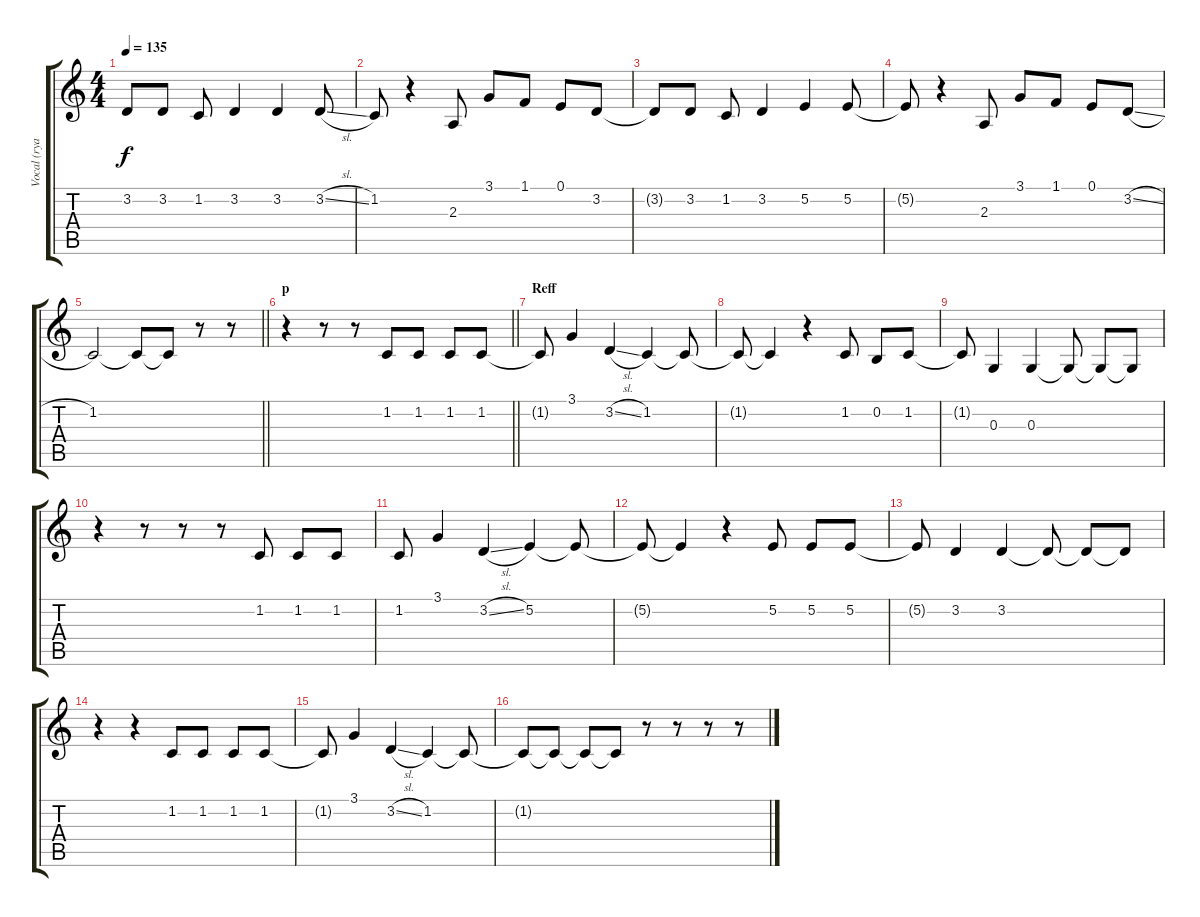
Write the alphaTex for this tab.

\track ("Vocal (ryan key)" "Vocal (rya") {instrument lead6voice}
\staff {score tabs}
\tuning (E4 B3 G3 D3 A2 E2) {hide}
\ts (4 4)
\tempo 135
\clef g2
\ks c
3.2{t}.8{dy f} 3.2.8 1.2.8 3.2.4 3.2.4 3.2{sl}.8 |
1.2.8 r.4 2.3.8 3.1.8 1.1.8 0.1.8 3.2.8 |
3.2{t}.8 3.2.8 1.2.8 3.2.4 5.2.4 5.2.8 |
5.2{t}.8 r.4 2.3.8 3.1.8 1.1.8 0.1.8 3.2{sl}.8 |
\barLineRight lightlight
1.2.2 1.2{t}.8 1.2{t}.8 r.8 r.8 |
\section ("" "p")
\barLineRight lightlight
r.4 r.8 r.8 1.2.8 1.2.8 1.2.8 1.2.8 |
\section ("" "Reff")
1.2{t}.8 3.1.4 3.2{sl}.4 1.2.4 1.2{t}.8 |
1.2{t}.8 1.2{t}.4 r.4 1.2.8 0.2.8 1.2.8 |
1.2{t}.8 0.3.4 0.3.4 0.3{t}.8 0.3{t}.8 0.3{t}.8 |
r.4 r.8 r.8 r.8 1.2.8 1.2.8 1.2.8 |
1.2.8 3.1.4 3.2{sl}.4 5.2.4 5.2{t}.8 |
5.2{t}.8 5.2{t}.4 r.4 5.2.8 5.2.8 5.2.8 |
5.2{t}.8 3.2.4 3.2.4 3.2{t}.8 3.2{t}.8 3.2{t}.8 |
r.4 r.4 1.2.8 1.2.8 1.2.8 1.2.8 |
1.2{t}.8 3.1.4 3.2{sl}.4 1.2.4 1.2{t}.8 |
1.2{t}.8 1.2{t}.8 1.2{t}.8 1.2{t}.8 r.8 r.8 r.8 r.8
